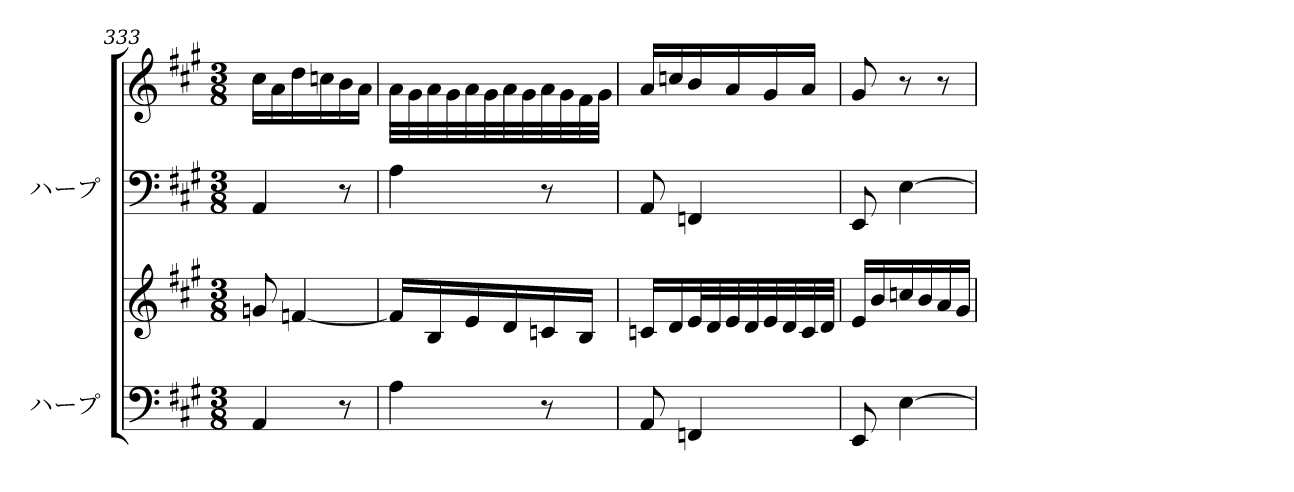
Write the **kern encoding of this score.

**kern	**kern	**kern	**kern
*part2	*part2	*part1	*part1
*staff4	*staff3	*staff2	*staff1
*I"ハープ	*	*I"ハープ	*
*clefF4	*clefG2	*clefF4	*clefG2
*k[f#c#g#]	*k[f#c#g#]	*k[f#c#g#]	*k[f#c#g#]
*M3/8	*M3/8	*M3/8	*M3/8
=333	=333	=333	=333
4AA/	8gn/	4AA/	16cc#\LL
.	.	.	16a\
.	[4fn/	.	16dd\
.	.	.	16ccn\
8r	.	8r	16b\
.	.	.	16a\JJ
=334	=334	=334	=334
4A\	16f/LL]	4A\	32a\LLL
.	.	.	32g#\
.	16B/	.	32a\
.	.	.	32g#\
.	16e/	.	32a\
.	.	.	32g#\
.	16d/	.	32a\
.	.	.	32g#\
8r	16cn/	8r	32a\
.	.	.	32g#\
.	16B/JJ	.	32f#\
.	.	.	32g#\JJJ
=335	=335	=335	=335
8AA/	16cn/LL	8AA/	16a/LL
.	16d/	.	16ccn/
4FFn/	32e/L	4FFn/	16b/
.	32d/	.	.
.	32e/	.	16a/
.	32d/	.	.
.	32e/	.	16g#/
.	32d/	.	.
.	32c/	.	16a/JJ
.	32d/JJJ	.	.
!!LO:LB:g=z
=336	=336	=336	=336
8EE/	16e/LL	8EE/	8g#/
.	16b/	.	.
[4E\	16ccn/	[4E\	8r
.	16b/	.	.
.	16a/	.	8r
.	16g#/JJ	.	.
=	=	=	=
*-	*-	*-	*-
